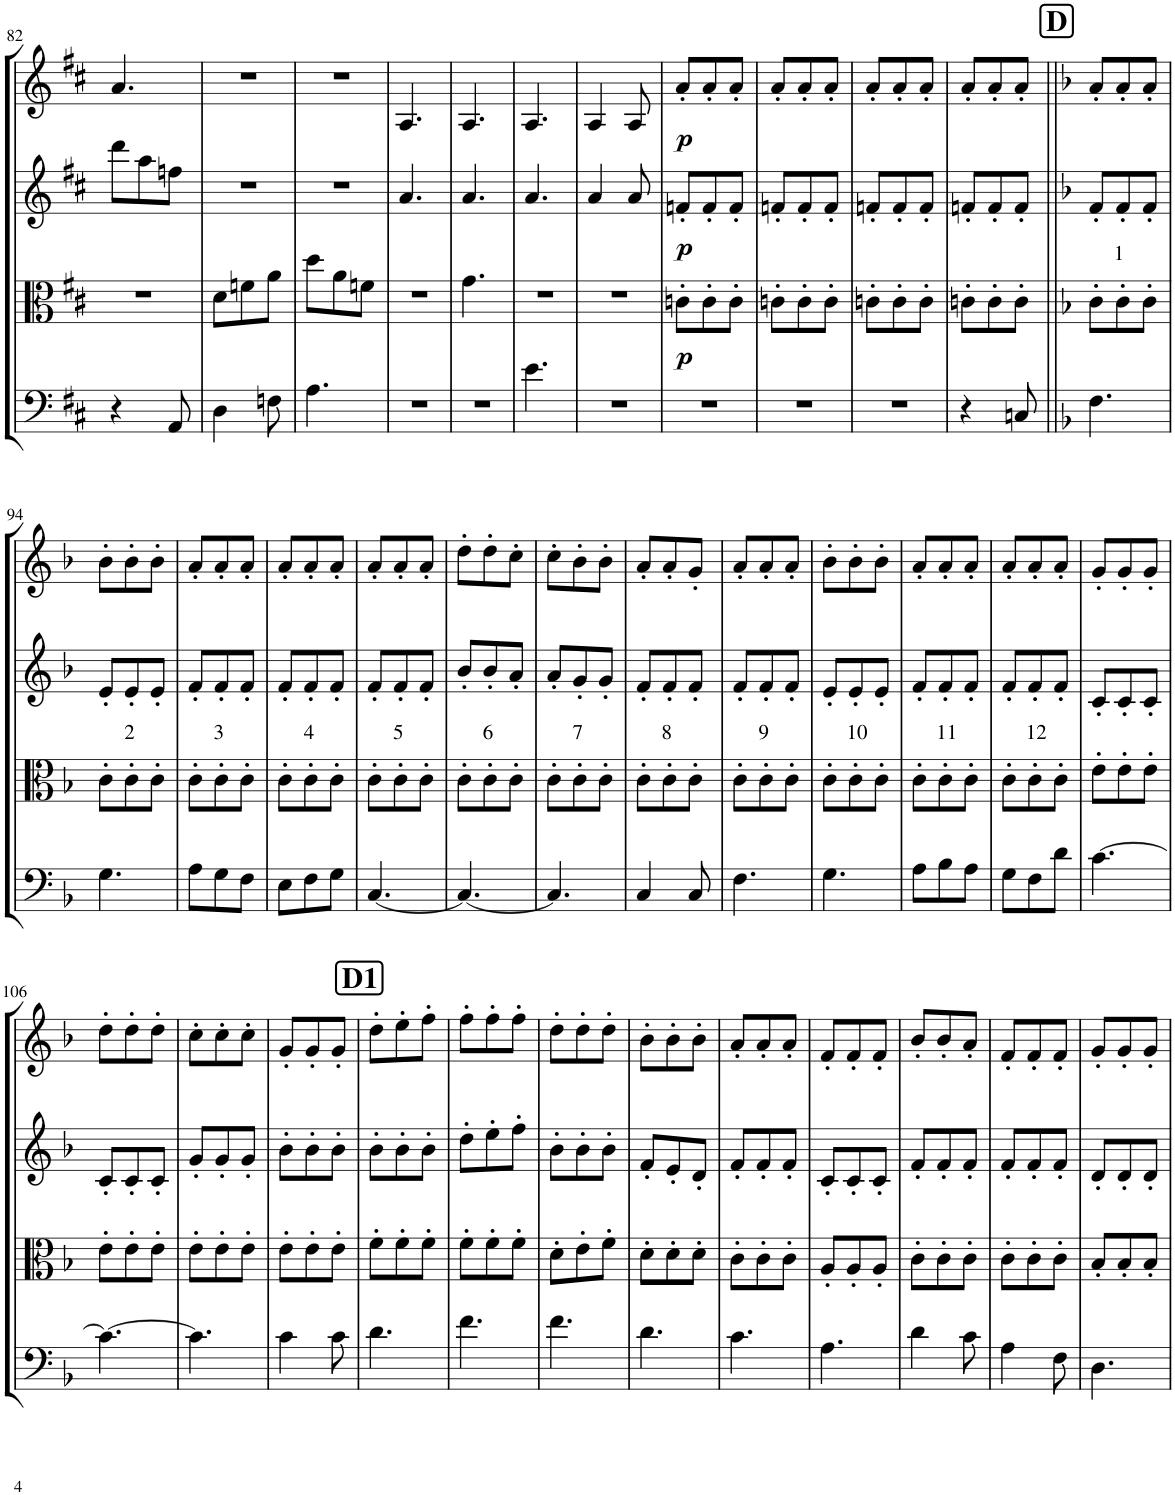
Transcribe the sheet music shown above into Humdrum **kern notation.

**kern	**kern	**dynam	**kern	**dynam	**kern	**dynam
*part4	*part3	*part3	*part2	*part2	*part1	*part1
*staff4	*staff3	*staff3	*staff2	*staff2	*staff1	*staff1
*I"Violoncello	*I"Viola	*	*I"Violin II	*	*I"Violin I	*
*I'Vc	*I'Vla	*	*I'Vln	*	*I'Vln	*
!!LO:PB:g=z
*clefF4	*clefC3	*	*clefG2	*	*clefG2	*
*k[f#c#]	*k[f#c#]	*	*k[f#c#]	*	*k[f#c#]	*
*M3/8	*M3/8	*	*M3/8	*	*M3/8	*
=82	=82	=82	=82	=82	=82	=82
4r	4.r	.	8ddd\L	.	4.a/	.
.	.	.	8aa\	.	.	.
8AA/	.	.	8ffn\J	.	.	.
=83	=83	=83	=83	=83	=83	=83
4D\	8d\L	.	4.r	.	4.r	.
.	8fn\	.	.	.	.	.
8Fn\	8a\J	.	.	.	.	.
=84	=84	=84	=84	=84	=84	=84
4.A\	8dd\L	.	4.r	.	4.r	.
.	8a\	.	.	.	.	.
.	8fn\J	.	.	.	.	.
=85	=85	=85	=85	=85	=85	=85
4.r	4.r	.	4.a/	.	4.A/	.
=86	=86	=86	=86	=86	=86	=86
4.r	4.g\	.	4.a/	.	4.A/	.
=87	=87	=87	=87	=87	=87	=87
4.e\	4.r	.	4.a/	.	4.A/	.
=88	=88	=88	=88	=88	=88	=88
4.r	4.r	.	4a/	.	4A/	.
.	.	.	8a/	.	8A/	.
=89	=89	=89	=89	=89	=89	=89
!	!	!LO:DY:b	!	!LO:DY:b	!	!LO:DY:b
4.r	8cn'\L	p	8fn'/L	p	8a'/L	p
.	8c'\	.	8f'/	.	8a'/	.
.	8c'\J	.	8f'/J	.	8a'/J	.
=90	=90	=90	=90	=90	=90	=90
4.r	8cn'\L	.	8fn'/L	.	8a'/L	.
.	8c'\	.	8f'/	.	8a'/	.
.	8c'\J	.	8f'/J	.	8a'/J	.
=91	=91	=91	=91	=91	=91	=91
4.r	8cn'\L	.	8fn'/L	.	8a'/L	.
.	8c'\	.	8f'/	.	8a'/	.
.	8c'\J	.	8f'/J	.	8a'/J	.
=92	=92	=92	=92	=92	=92	=92
4r	8cn'\L	.	8fn'/L	.	8a'/L	.
.	8c'\	.	8f'/	.	8a'/	.
8Cn/	8c'\J	.	8f'/J	.	8a'/J	.
!!LO:REH:place=s1:a:B:cj:fs=14:t=D
=93||	=93||	=93||	=93||	=93||	=93||	=93||
*k[b-]	*k[b-]	*	*k[b-]	*	*k[b-]	*
4.F\	8c'\L	.	8f'/L	.	8a'/L	.
!	!LO:TX:a:t=1	!	!	!	!	!
.	8c'\	.	8f'/	.	8a'/	.
.	8c'\J	.	8f'/J	.	8a'/J	.
!!LO:LB:g=z
=94	=94	=94	=94	=94	=94	=94
4.G\	8c'\L	.	8e'/L	.	8b-'\L	.
!	!LO:TX:a:t=2	!	!	!	!	!
.	8c'\	.	8e'/	.	8b-'\	.
.	8c'\J	.	8e'/J	.	8b-'\J	.
=95	=95	=95	=95	=95	=95	=95
8A\L	8c'\L	.	8f'/L	.	8a'/L	.
!	!LO:TX:a:t=3	!	!	!	!	!
8G\	8c'\	.	8f'/	.	8a'/	.
8F\J	8c'\J	.	8f'/J	.	8a'/J	.
=96	=96	=96	=96	=96	=96	=96
8E\L	8c'\L	.	8f'/L	.	8a'/L	.
!	!LO:TX:a:t=4	!	!	!	!	!
8F\	8c'\	.	8f'/	.	8a'/	.
8G\J	8c'\J	.	8f'/J	.	8a'/J	.
=97	=97	=97	=97	=97	=97	=97
[4.C/	8c'\L	.	8f'/L	.	8a'/L	.
!	!LO:TX:a:t=5	!	!	!	!	!
.	8c'\	.	8f'/	.	8a'/	.
.	8c'\J	.	8f'/J	.	8a'/J	.
=98	=98	=98	=98	=98	=98	=98
4.C/_	8c'\L	.	8b-'/L	.	8dd'\L	.
!	!LO:TX:a:t=6	!	!	!	!	!
.	8c'\	.	8b-'/	.	8dd'\	.
.	8c'\J	.	8a'/J	.	8cc'\J	.
=99	=99	=99	=99	=99	=99	=99
4.C/]	8c'\L	.	8a'/L	.	8cc'\L	.
!	!LO:TX:a:t=7	!	!	!	!	!
.	8c'\	.	8g'/	.	8b-'\	.
.	8c'\J	.	8g'/J	.	8b-'\J	.
=100	=100	=100	=100	=100	=100	=100
4C/	8c'\L	.	8f'/L	.	8a'/L	.
!	!LO:TX:a:t=8	!	!	!	!	!
.	8c'\	.	8f'/	.	8a'/	.
8C/	8c'\J	.	8f'/J	.	8g'/J	.
=101	=101	=101	=101	=101	=101	=101
4.F\	8c'\L	.	8f'/L	.	8a'/L	.
!	!LO:TX:a:t=9	!	!	!	!	!
.	8c'\	.	8f'/	.	8a'/	.
.	8c'\J	.	8f'/J	.	8a'/J	.
=102	=102	=102	=102	=102	=102	=102
4.G\	8c'\L	.	8e'/L	.	8b-'\L	.
!	!LO:TX:a:t=10	!	!	!	!	!
.	8c'\	.	8e'/	.	8b-'\	.
.	8c'\J	.	8e'/J	.	8b-'\J	.
=103	=103	=103	=103	=103	=103	=103
8A\L	8c'\L	.	8f'/L	.	8a'/L	.
!	!LO:TX:a:t=11	!	!	!	!	!
8B-\	8c'\	.	8f'/	.	8a'/	.
8A\J	8c'\J	.	8f'/J	.	8a'/J	.
=104	=104	=104	=104	=104	=104	=104
8G\L	8c'\L	.	8f'/L	.	8a'/L	.
!	!LO:TX:a:t=12	!	!	!	!	!
8F\	8c'\	.	8f'/	.	8a'/	.
8d\J	8c'\J	.	8f'/J	.	8a'/J	.
=105	=105	=105	=105	=105	=105	=105
[4.c\	8e'\L	.	8c'/L	.	8g'/L	.
.	8e'\	.	8c'/	.	8g'/	.
.	8e'\J	.	8c'/J	.	8g'/J	.
!!LO:LB:g=z
=106	=106	=106	=106	=106	=106	=106
4.c\_	8e'\L	.	8c'/L	.	8dd'\L	.
.	8e'\	.	8c'/	.	8dd'\	.
.	8e'\J	.	8c'/J	.	8dd'\J	.
=107	=107	=107	=107	=107	=107	=107
4.c\]	8e'\L	.	8g'/L	.	8cc'\L	.
.	8e'\	.	8g'/	.	8cc'\	.
.	8e'\J	.	8g'/J	.	8cc'\J	.
=108	=108	=108	=108	=108	=108	=108
4c\	8e'\L	.	8b-'\L	.	8g'/L	.
.	8e'\	.	8b-'\	.	8g'/	.
8c\	8e'\J	.	8b-'\J	.	8g'/J	.
!!LO:REH:place=s1:a:B:cj:fs=14:t=D1
=109	=109	=109	=109	=109	=109	=109
4.d\	8f'\L	.	8b-'\L	.	8dd'\L	.
.	8f'\	.	8b-'\	.	8ee'\	.
.	8f'\J	.	8b-'\J	.	8ff'\J	.
=110	=110	=110	=110	=110	=110	=110
4.f\	8f'\L	.	8dd'\L	.	8ff'\L	.
.	8f'\	.	8ee'\	.	8ff'\	.
.	8f'\J	.	8ff'\J	.	8ff'\J	.
=111	=111	=111	=111	=111	=111	=111
4.f\	8d'\L	.	8b-'\L	.	8dd'\L	.
.	8e'\	.	8b-'\	.	8dd'\	.
.	8f'\J	.	8b-'\J	.	8dd'\J	.
=112	=112	=112	=112	=112	=112	=112
4.d\	8d'\L	.	8f'/L	.	8b-'\L	.
.	8d'\	.	8e'/	.	8b-'\	.
.	8d'\J	.	8d'/J	.	8b-'\J	.
=113	=113	=113	=113	=113	=113	=113
4.c\	8c'\L	.	8f'/L	.	8a'/L	.
.	8c'\	.	8f'/	.	8a'/	.
.	8c'\J	.	8f'/J	.	8a'/J	.
=114	=114	=114	=114	=114	=114	=114
4.A\	8A'/L	.	8c'/L	.	8f'/L	.
.	8A'/	.	8c'/	.	8f'/	.
.	8A'/J	.	8c'/J	.	8f'/J	.
=115	=115	=115	=115	=115	=115	=115
4d\	8c'\L	.	8f'/L	.	8b-'/L	.
.	8c'\	.	8f'/	.	8b-'/	.
8c\	8c'\J	.	8f'/J	.	8a'/J	.
=116	=116	=116	=116	=116	=116	=116
4A\	8c'\L	.	8f'/L	.	8f'/L	.
.	8c'\	.	8f'/	.	8f'/	.
8F\	8c'\J	.	8f'/J	.	8f'/J	.
=117	=117	=117	=117	=117	=117	=117
4.D\	8B-'/L	.	8d'/L	.	8g'/L	.
.	8B-'/	.	8d'/	.	8g'/	.
.	8B-'/J	.	8d'/J	.	8g'/J	.
=	=	=	=	=	=	=
*-	*-	*-	*-	*-	*-	*-
